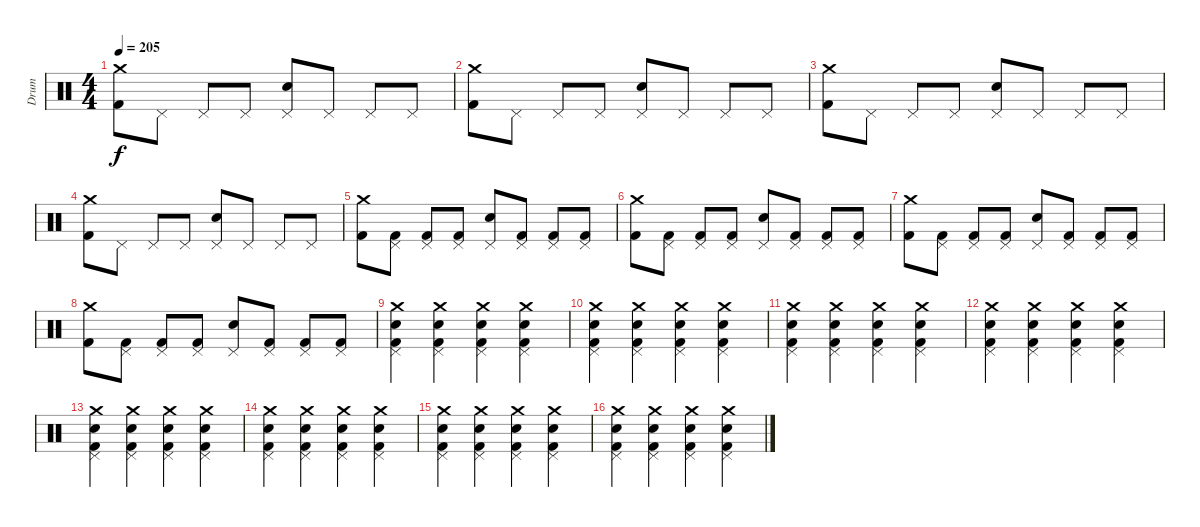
\track ("Drum" "Drum") {instrument percussion}
\staff {score}
\articulation defaults
\ts (4 4)
\tempo 205
\clef neutral
\ks c
("Crash medium (hit)" "Kick (hit) 2").8{dy f} "Pedal Hi-Hat (hit)".8 "Pedal Hi-Hat (hit)".8 "Pedal Hi-Hat (hit)".8 ("Pedal Hi-Hat (hit)" "Snare (hit) 2").8 "Pedal Hi-Hat (hit)".8 "Pedal Hi-Hat (hit)".8 "Pedal Hi-Hat (hit)".8 |
("Crash medium (hit)" "Kick (hit) 2").8 "Pedal Hi-Hat (hit)".8 "Pedal Hi-Hat (hit)".8 "Pedal Hi-Hat (hit)".8 ("Pedal Hi-Hat (hit)" "Snare (hit) 2").8 "Pedal Hi-Hat (hit)".8 "Pedal Hi-Hat (hit)".8 "Pedal Hi-Hat (hit)".8 |
("Crash medium (hit)" "Kick (hit) 2").8 "Pedal Hi-Hat (hit)".8 "Pedal Hi-Hat (hit)".8 "Pedal Hi-Hat (hit)".8 ("Pedal Hi-Hat (hit)" "Snare (hit) 2").8 "Pedal Hi-Hat (hit)".8 "Pedal Hi-Hat (hit)".8 "Pedal Hi-Hat (hit)".8 |
("Crash medium (hit)" "Kick (hit) 2").8 "Pedal Hi-Hat (hit)".8 "Pedal Hi-Hat (hit)".8 "Pedal Hi-Hat (hit)".8 ("Pedal Hi-Hat (hit)" "Snare (hit) 2").8 "Pedal Hi-Hat (hit)".8 "Pedal Hi-Hat (hit)".8 "Pedal Hi-Hat (hit)".8 |
("Crash medium (hit)" "Kick (hit) 2").8 ("Pedal Hi-Hat (hit)" "Kick (hit) 2").8 ("Pedal Hi-Hat (hit)" "Kick (hit) 2").8 ("Pedal Hi-Hat (hit)" "Kick (hit) 2").8 ("Pedal Hi-Hat (hit)" "Snare (hit) 2").8 ("Pedal Hi-Hat (hit)" "Kick (hit) 2").8 ("Pedal Hi-Hat (hit)" "Kick (hit) 2").8 ("Pedal Hi-Hat (hit)" "Kick (hit) 2").8 |
("Crash medium (hit)" "Kick (hit) 2").8 ("Pedal Hi-Hat (hit)" "Kick (hit) 2").8 ("Pedal Hi-Hat (hit)" "Kick (hit) 2").8 ("Pedal Hi-Hat (hit)" "Kick (hit) 2").8 ("Pedal Hi-Hat (hit)" "Snare (hit) 2").8 ("Pedal Hi-Hat (hit)" "Kick (hit) 2").8 ("Pedal Hi-Hat (hit)" "Kick (hit) 2").8 ("Pedal Hi-Hat (hit)" "Kick (hit) 2").8 |
("Crash medium (hit)" "Kick (hit) 2").8 ("Pedal Hi-Hat (hit)" "Kick (hit) 2").8 ("Pedal Hi-Hat (hit)" "Kick (hit) 2").8 ("Pedal Hi-Hat (hit)" "Kick (hit) 2").8 ("Pedal Hi-Hat (hit)" "Snare (hit) 2").8 ("Pedal Hi-Hat (hit)" "Kick (hit) 2").8 ("Pedal Hi-Hat (hit)" "Kick (hit) 2").8 ("Pedal Hi-Hat (hit)" "Kick (hit) 2").8 |
("Crash medium (hit)" "Kick (hit) 2").8 ("Pedal Hi-Hat (hit)" "Kick (hit) 2").8 ("Pedal Hi-Hat (hit)" "Kick (hit) 2").8 ("Pedal Hi-Hat (hit)" "Kick (hit) 2").8 ("Pedal Hi-Hat (hit)" "Snare (hit) 2").8 ("Pedal Hi-Hat (hit)" "Kick (hit) 2").8 ("Pedal Hi-Hat (hit)" "Kick (hit) 2").8 ("Pedal Hi-Hat (hit)" "Kick (hit) 2").8 |
("Crash medium (hit)" "Pedal Hi-Hat (hit)" "Snare (hit) 2" "Kick (hit) 2").4 ("Crash medium (hit)" "Pedal Hi-Hat (hit)" "Snare (hit) 2" "Kick (hit) 2").4 ("Crash medium (hit)" "Pedal Hi-Hat (hit)" "Snare (hit) 2" "Kick (hit) 2").4 ("Crash medium (hit)" "Pedal Hi-Hat (hit)" "Snare (hit) 2" "Kick (hit) 2").4 |
("Crash medium (hit)" "Pedal Hi-Hat (hit)" "Snare (hit) 2" "Kick (hit) 2").4 ("Crash medium (hit)" "Pedal Hi-Hat (hit)" "Snare (hit) 2" "Kick (hit) 2").4 ("Crash medium (hit)" "Pedal Hi-Hat (hit)" "Snare (hit) 2" "Kick (hit) 2").4 ("Crash medium (hit)" "Pedal Hi-Hat (hit)" "Snare (hit) 2" "Kick (hit) 2").4 |
("Crash medium (hit)" "Pedal Hi-Hat (hit)" "Snare (hit) 2" "Kick (hit) 2").4 ("Crash medium (hit)" "Pedal Hi-Hat (hit)" "Snare (hit) 2" "Kick (hit) 2").4 ("Crash medium (hit)" "Pedal Hi-Hat (hit)" "Snare (hit) 2" "Kick (hit) 2").4 ("Crash medium (hit)" "Pedal Hi-Hat (hit)" "Snare (hit) 2" "Kick (hit) 2").4 |
("Crash medium (hit)" "Pedal Hi-Hat (hit)" "Snare (hit) 2" "Kick (hit) 2").4 ("Crash medium (hit)" "Pedal Hi-Hat (hit)" "Snare (hit) 2" "Kick (hit) 2").4 ("Crash medium (hit)" "Pedal Hi-Hat (hit)" "Snare (hit) 2" "Kick (hit) 2").4 ("Crash medium (hit)" "Pedal Hi-Hat (hit)" "Snare (hit) 2" "Kick (hit) 2").4 |
("Crash medium (hit)" "Pedal Hi-Hat (hit)" "Snare (hit) 2" "Kick (hit) 2").4 ("Crash medium (hit)" "Pedal Hi-Hat (hit)" "Snare (hit) 2" "Kick (hit) 2").4 ("Crash medium (hit)" "Pedal Hi-Hat (hit)" "Snare (hit) 2" "Kick (hit) 2").4 ("Crash medium (hit)" "Pedal Hi-Hat (hit)" "Snare (hit) 2" "Kick (hit) 2").4 |
("Crash medium (hit)" "Pedal Hi-Hat (hit)" "Snare (hit) 2" "Kick (hit) 2").4 ("Crash medium (hit)" "Pedal Hi-Hat (hit)" "Snare (hit) 2" "Kick (hit) 2").4 ("Crash medium (hit)" "Pedal Hi-Hat (hit)" "Snare (hit) 2" "Kick (hit) 2").4 ("Crash medium (hit)" "Pedal Hi-Hat (hit)" "Snare (hit) 2" "Kick (hit) 2").4 |
("Crash medium (hit)" "Pedal Hi-Hat (hit)" "Snare (hit) 2" "Kick (hit) 2").4 ("Crash medium (hit)" "Pedal Hi-Hat (hit)" "Snare (hit) 2" "Kick (hit) 2").4 ("Crash medium (hit)" "Pedal Hi-Hat (hit)" "Snare (hit) 2" "Kick (hit) 2").4 ("Crash medium (hit)" "Pedal Hi-Hat (hit)" "Snare (hit) 2" "Kick (hit) 2").4 |
("Crash medium (hit)" "Pedal Hi-Hat (hit)" "Snare (hit) 2" "Kick (hit) 2").4 ("Crash medium (hit)" "Pedal Hi-Hat (hit)" "Snare (hit) 2" "Kick (hit) 2").4 ("Crash medium (hit)" "Pedal Hi-Hat (hit)" "Snare (hit) 2" "Kick (hit) 2").4 ("Crash medium (hit)" "Pedal Hi-Hat (hit)" "Snare (hit) 2" "Kick (hit) 2").4
